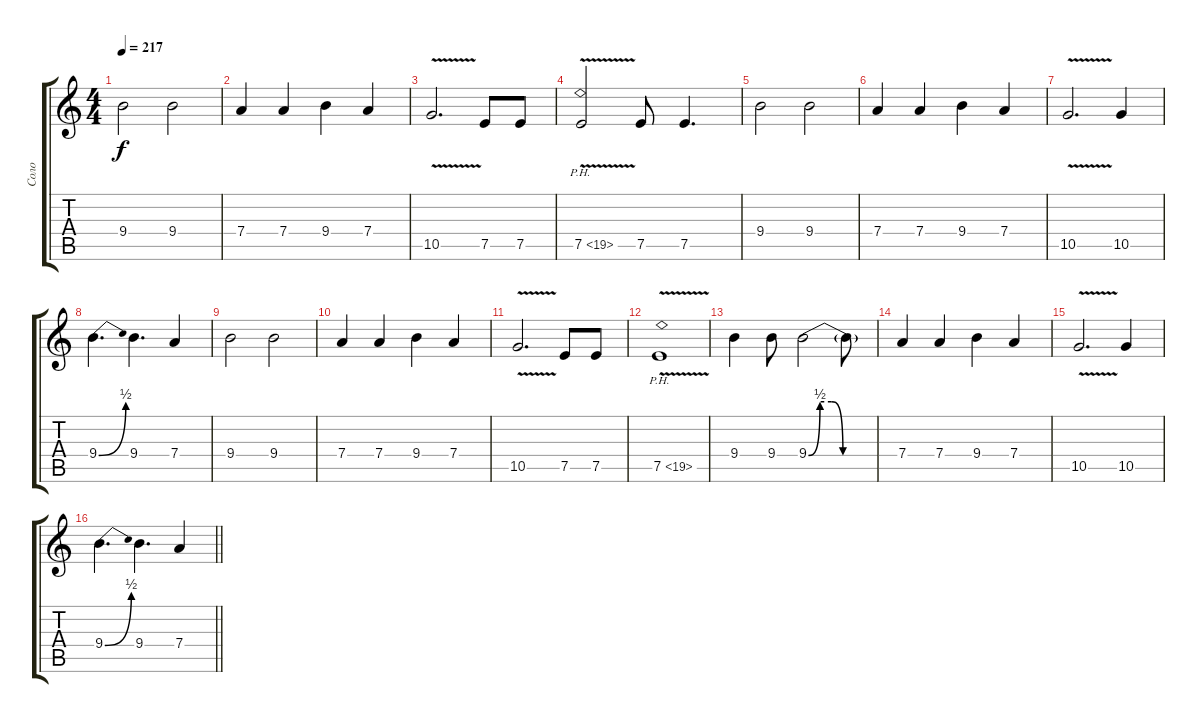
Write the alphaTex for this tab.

\track ("Соло" "Соло") {instrument overdrivenguitar}
\staff {score tabs}
\tuning (E4 B3 G3 D3 A2 E2) {hide}
\ts (4 4)
\tempo 217
\clef g2
\ks c
9.4.2{dy f} 9.4.2 |
7.4.4 7.4.4 9.4.4 7.4.4 |
10.5{v}.2{d} 7.5.8 7.5.8 |
7.5{ph 12 v}.2 7.5.8 7.5.4{d} |
9.4.2 9.4.2 |
7.4.4 7.4.4 9.4.4 7.4.4 |
10.5{v}.2{d} 10.5.4 |
9.4{be (bend 0 0 60 2)}.4{d} 9.4.4{d} 7.4.4 |
9.4.2 9.4.2 |
7.4.4 7.4.4 9.4.4 7.4.4 |
10.5{v}.2{d} 7.5.8 7.5.8 |
7.5{ph 12 v}.1 |
9.4.4 9.4.8 9.4{be (custom 0 0 10 2 20 2 30 0 60 0)}.2 9.4{t}.8 |
7.4.4 7.4.4 9.4.4 7.4.4 |
10.5{v}.2{d} 10.5.4 |
\barLineRight lightlight
9.4{be (bend 0 0 60 2)}.4{d} 9.4.4{d} 7.4.4
